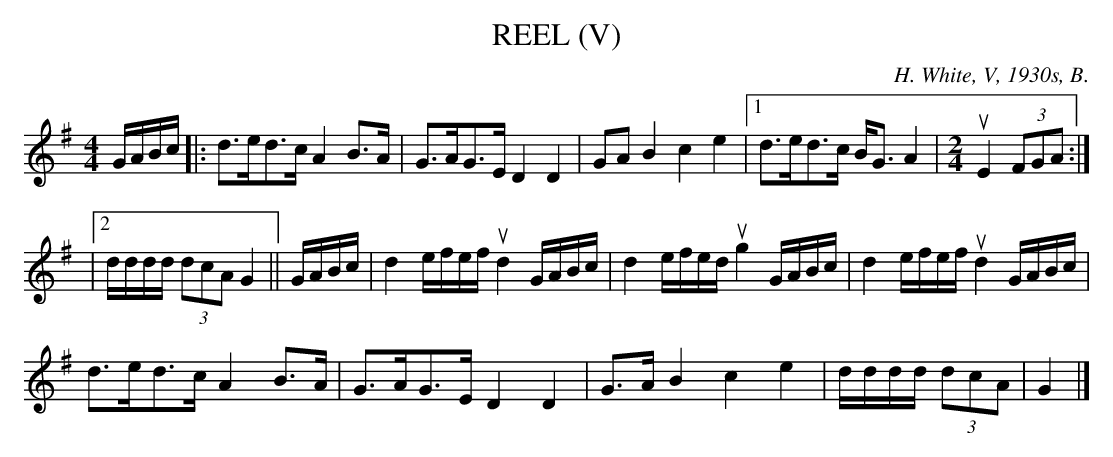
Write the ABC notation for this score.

X:1
T: REEL (V)
O: H. White, V, 1930s, B.
M: 4/4
L: 1/16
K: G
GABc |:\
d3ed3c A4 B3A | G3AG3E D4D4 | G2A2 B4 c4 e4 |[1 d3ed3c BG3 A4 | [M:2/4]uE4 (3F2G2A2 :|
|[2 dddd (3d2c2A2 G4 || GABc | d4 efef ud4 GABc | d4 efed ug4 GABc | d4 efef ud4 GABc |
d3ed3c A4 B3A | G3AG3E D4D4 | G3AB4 c4e4 | dddd (3d2c2A2 | G4 |]
